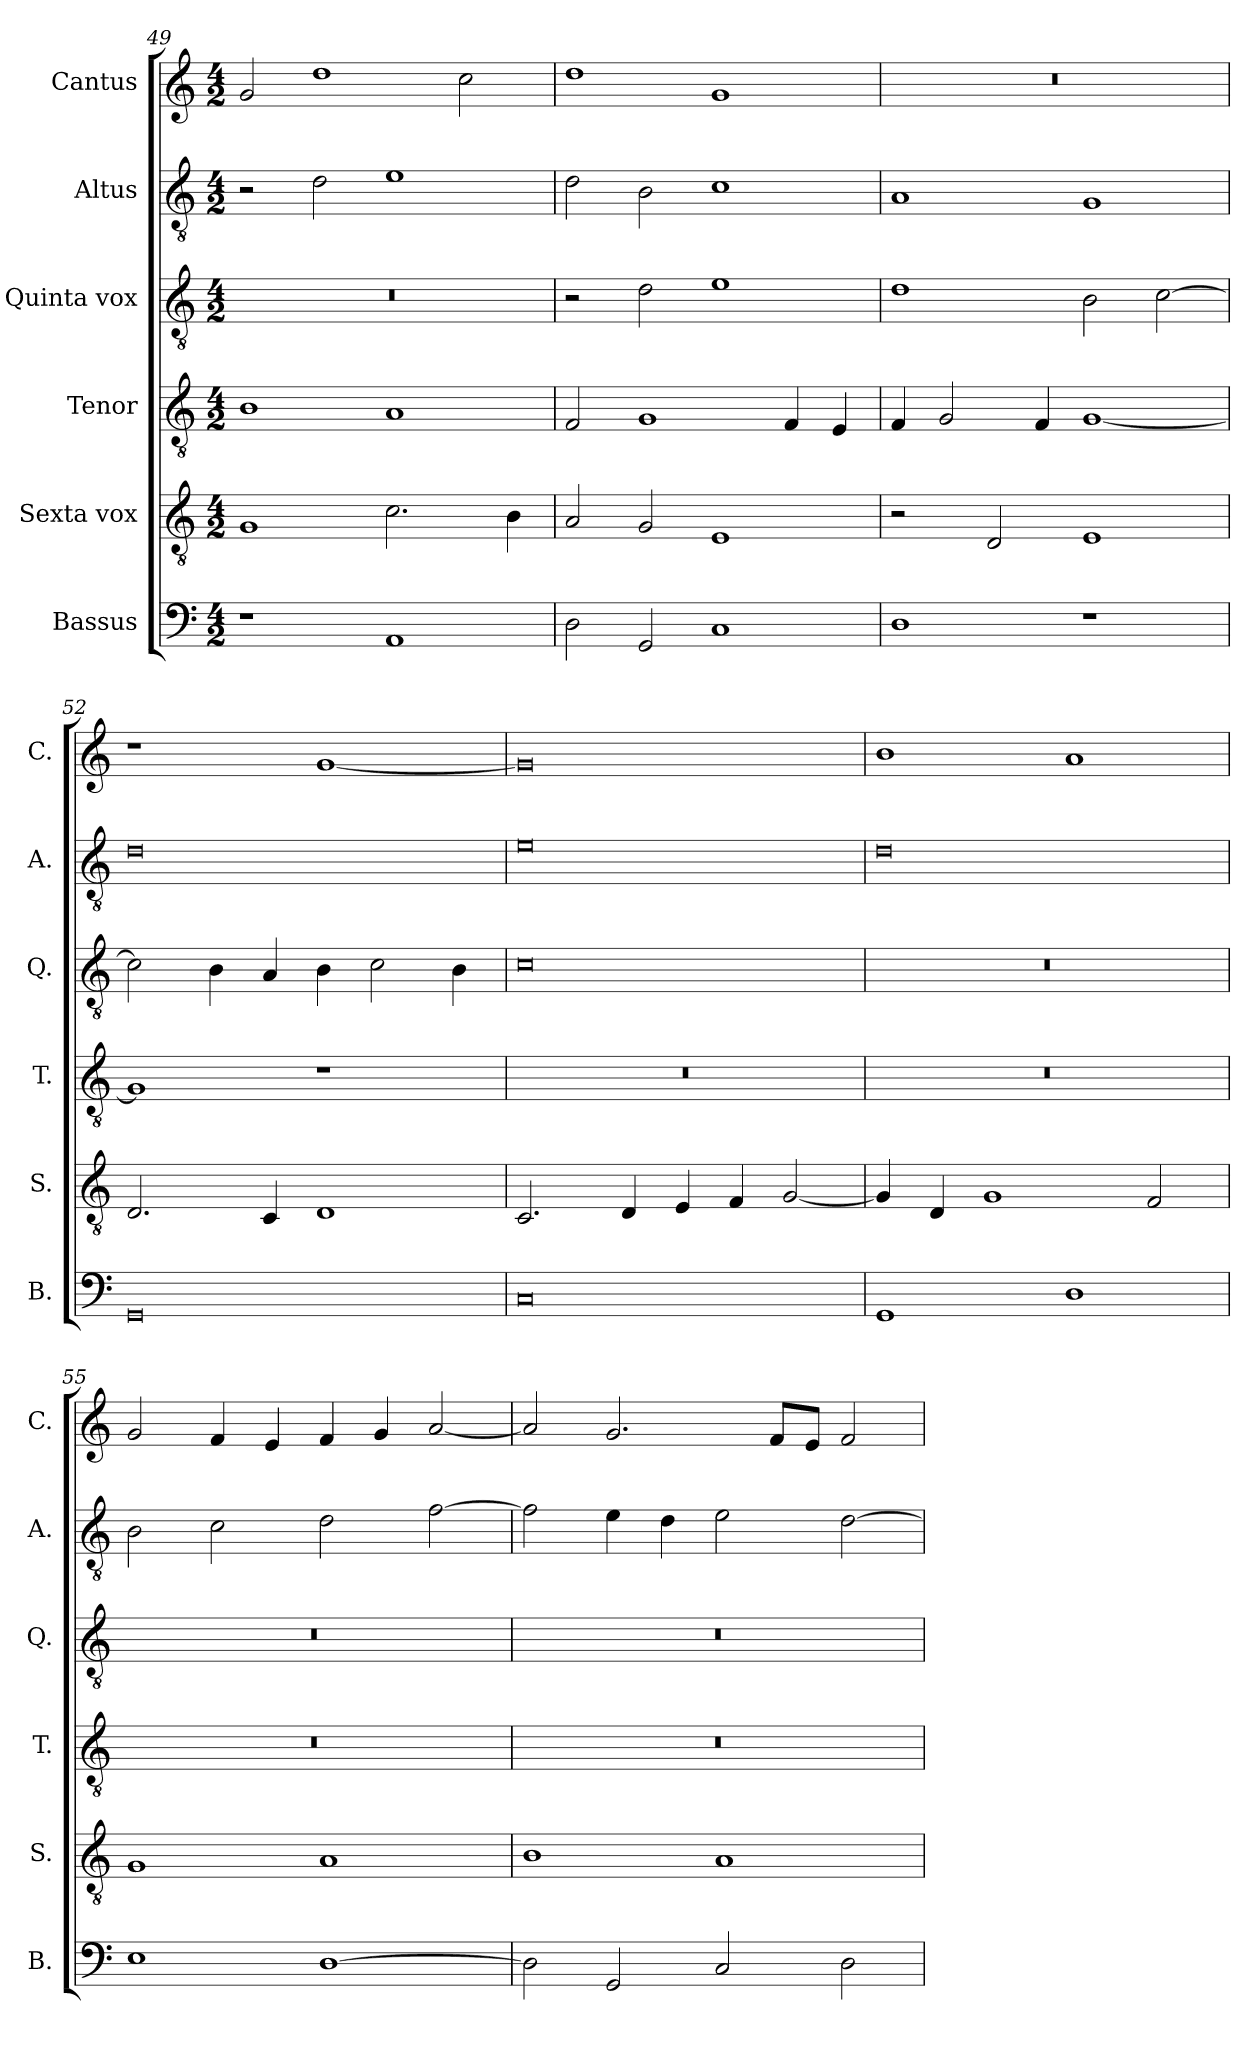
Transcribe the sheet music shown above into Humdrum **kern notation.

**kern	**kern	**kern	**kern	**kern	**kern
*part6	*part5	*part4	*part3	*part2	*part1
*staff6	*staff5	*staff4	*staff3	*staff2	*staff1
*I"Bassus	*I"Sexta vox	*I"Tenor	*I"Quinta vox	*I"Altus	*I"Cantus
*I'B.	*I'S.	*I'T.	*I'Q.	*I'A.	*I'C.
*clefF4	*clefGv2	*clefGv2	*clefGv2	*clefGv2	*clefG2
*k[]	*k[]	*k[]	*k[]	*k[]	*k[]
*M4/2	*M4/2	*M4/2	*M4/2	*M4/2	*M4/2
=49	=49	=49	=49	=49	=49
1r	1G	1B	0r	2r	2g/
.	.	.	.	2d\	1dd
1AA	2.c\	1A	.	1e	.
.	.	.	.	.	2cc\
.	4B\	.	.	.	.
!!LO:PB:g=z
=50	=50	=50	=50	=50	=50
2D\	2A/	2F/	2r	2d\	1dd
2GG/	2G/	1G	2d\	2B\	.
1C	1E	.	1e	1c	1g
.	.	4F/	.	.	.
.	.	4E/	.	.	.
=51	=51	=51	=51	=51	=51
1D	2r	4F/	1d	1A	0r
.	.	2G/	.	.	.
.	2D/	.	.	.	.
.	.	4F/	.	.	.
1r	1E	[1G	2B\	1G	.
.	.	.	[2c\	.	.
=52	=52	=52	=52	=52	=52
0GG	2.D/	1G]	2c\]	0d	1r
.	.	.	4B\	.	.
.	4C/	.	4A/	.	.
.	1D	1r	4B\	.	[1g
.	.	.	2c\	.	.
.	.	.	4B\	.	.
=53	=53	=53	=53	=53	=53
0C	2.C/	0r	0c	0e	0g]
.	4D/	.	.	.	.
.	4E/	.	.	.	.
.	4F/	.	.	.	.
.	[2G/	.	.	.	.
=54	=54	=54	=54	=54	=54
1GG	4G/]	0r	0r	0d	1b
.	4D/	.	.	.	.
.	1G	.	.	.	.
1D	.	.	.	.	1a
.	2F/	.	.	.	.
=55	=55	=55	=55	=55	=55
1E	1G	0r	0r	2B\	2g/
.	.	.	.	2c\	4f/
.	.	.	.	.	4e/
[1D	1A	.	.	2d\	4f/
.	.	.	.	.	4g/
.	.	.	.	[2f\	[2a/
=56	=56	=56	=56	=56	=56
2D\]	1B	0r	0r	2f\]	2a/]
2GG/	.	.	.	4e\	2.g/
.	.	.	.	4d\	.
2C/	1A	.	.	2e\	.
.	.	.	.	.	8f/L
.	.	.	.	.	8e/J
2D\	.	.	.	[2d\	2f/
=	=	=	=	=	=
*-	*-	*-	*-	*-	*-
